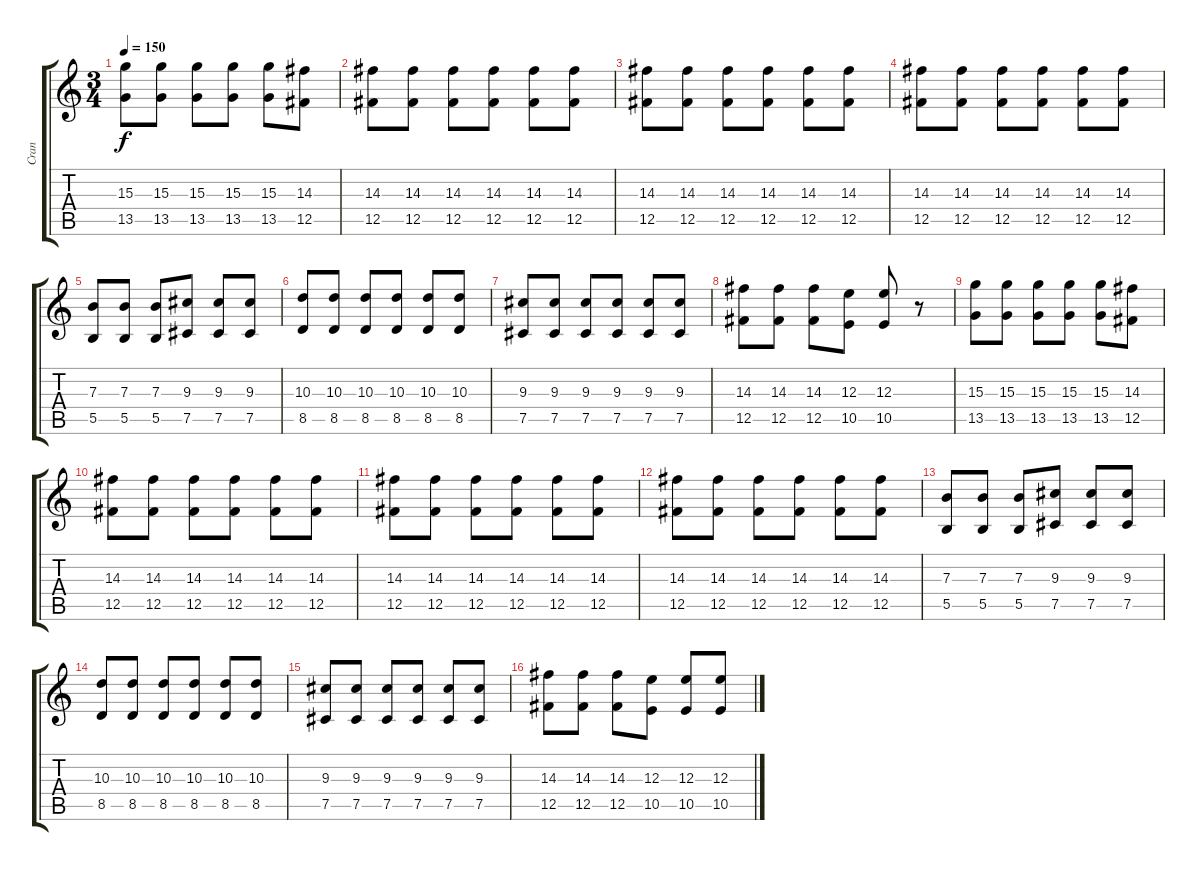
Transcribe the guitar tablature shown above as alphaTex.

\track ("Cran" "Cran") {instrument distortionguitar}
\staff {score tabs}
\tuning (Db4 Ab3 E3 B2 Gb2 B1) {hide}
\ts (3 4)
\tempo 150
\clef g2
\ks c
(15.3 13.5).8{dy f} (15.3 13.5).8 (15.3 13.5).8 (15.3 13.5).8 (15.3 13.5).8 (14.3 12.5).8 |
(14.3 12.5).8 (14.3 12.5).8 (14.3 12.5).8 (14.3 12.5).8 (14.3 12.5).8 (14.3 12.5).8 |
(14.3 12.5).8 (14.3 12.5).8 (14.3 12.5).8 (14.3 12.5).8 (14.3 12.5).8 (14.3 12.5).8 |
(14.3 12.5).8 (14.3 12.5).8 (14.3 12.5).8 (14.3 12.5).8 (14.3 12.5).8 (14.3 12.5).8 |
(7.3 5.5).8 (7.3 5.5).8 (7.3 5.5).8 (9.3 7.5).8 (9.3 7.5).8 (9.3 7.5).8 |
(10.3 8.5).8 (10.3 8.5).8 (10.3 8.5).8 (10.3 8.5).8 (10.3 8.5).8 (10.3 8.5).8 |
(9.3 7.5).8 (9.3 7.5).8 (9.3 7.5).8 (9.3 7.5).8 (9.3 7.5).8 (9.3 7.5).8 |
(14.3 12.5).8 (14.3 12.5).8 (14.3 12.5).8 (12.3 10.5).8 (12.3 10.5).8 r.8 |
(15.3 13.5).8 (15.3 13.5).8 (15.3 13.5).8 (15.3 13.5).8 (15.3 13.5).8 (14.3 12.5).8 |
(14.3 12.5).8 (14.3 12.5).8 (14.3 12.5).8 (14.3 12.5).8 (14.3 12.5).8 (14.3 12.5).8 |
(14.3 12.5).8 (14.3 12.5).8 (14.3 12.5).8 (14.3 12.5).8 (14.3 12.5).8 (14.3 12.5).8 |
(14.3 12.5).8 (14.3 12.5).8 (14.3 12.5).8 (14.3 12.5).8 (14.3 12.5).8 (14.3 12.5).8 |
(7.3 5.5).8 (7.3 5.5).8 (7.3 5.5).8 (9.3 7.5).8 (9.3 7.5).8 (9.3 7.5).8 |
(10.3 8.5).8 (10.3 8.5).8 (10.3 8.5).8 (10.3 8.5).8 (10.3 8.5).8 (10.3 8.5).8 |
(9.3 7.5).8 (9.3 7.5).8 (9.3 7.5).8 (9.3 7.5).8 (9.3 7.5).8 (9.3 7.5).8 |
(14.3 12.5).8 (14.3 12.5).8 (14.3 12.5).8 (12.3 10.5).8 (12.3 10.5).8 (12.3 10.5).8
